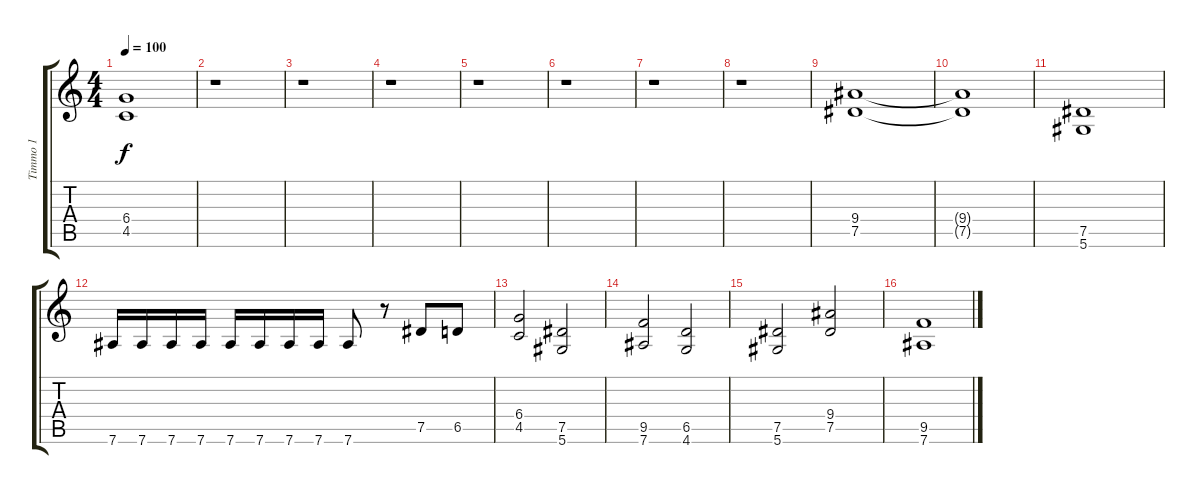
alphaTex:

\track ("Timmo 1" "Timmo 1") {instrument distortionguitar}
\staff {score tabs}
\tuning (Eb4 Bb3 Gb3 Db3 Ab2 Eb2) {hide}
\ts (4 4)
\tempo 100
\clef g2
\ks c
(6.4 4.5).1{dy f} |
r.1 |
r.1 |
r.1 |
r.1 |
r.1 |
r.1 |
r.1 |
(9.4 7.5).1 |
(9.4{t} 7.5{t}).1 |
(7.5 5.6).1 |
7.6.16 7.6.16 7.6.16 7.6.16 7.6.16 7.6.16 7.6.16 7.6.16 7.6.8 r.8 7.5.8 6.5.8 |
(6.4 4.5).2 (7.5 5.6).2 |
(9.5 7.6).2 (6.5 4.6).2 |
(7.5 5.6).2 (9.4 7.5).2 |
(9.5 7.6).1
